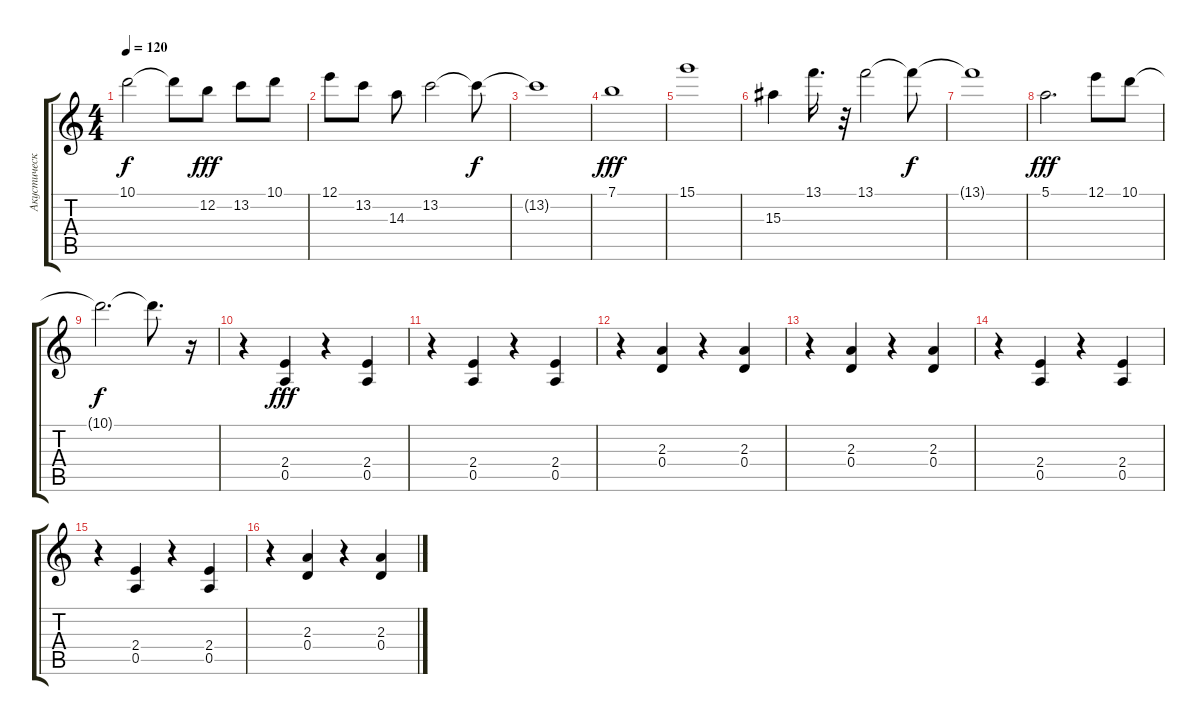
\track ("Акустический Гранд Роял" "Акустическ") {instrument distortionguitar}
\staff {score tabs}
\tuning (E4 B3 G3 D3 A2 E2) {hide}
\ts (4 4)
\tempo 120
\clef g2
\ks c
10.1{t}.2{dy f} 10.1{t}.8 12.2.8{dy fff} 13.2.8 10.1.8 |
12.1.8 13.2.8 14.3.8 13.2.2 13.2{t}.8{dy f} |
13.2{t}.1 |
7.1.1{dy fff} |
15.1.1 |
15.3.4 13.1.16{d} r.32 13.1.2 13.1{t}.8{dy f} |
13.1{t}.1 |
5.1.2{d dy fff} 12.1.8 10.1.8 |
10.1{t}.2{d dy f} 10.1{t}.8{d} r.16 |
r.4 (2.4 0.5).4{dy fff} r.4 (2.4 0.5).4 |
r.4 (2.4 0.5).4 r.4 (2.4 0.5).4 |
r.4 (2.3 0.4).4 r.4 (2.3 0.4).4 |
r.4 (2.3 0.4).4 r.4 (2.3 0.4).4 |
r.4 (2.4 0.5).4 r.4 (2.4 0.5).4 |
r.4 (2.4 0.5).4 r.4 (2.4 0.5).4 |
r.4 (2.3 0.4).4 r.4 (2.3 0.4).4
